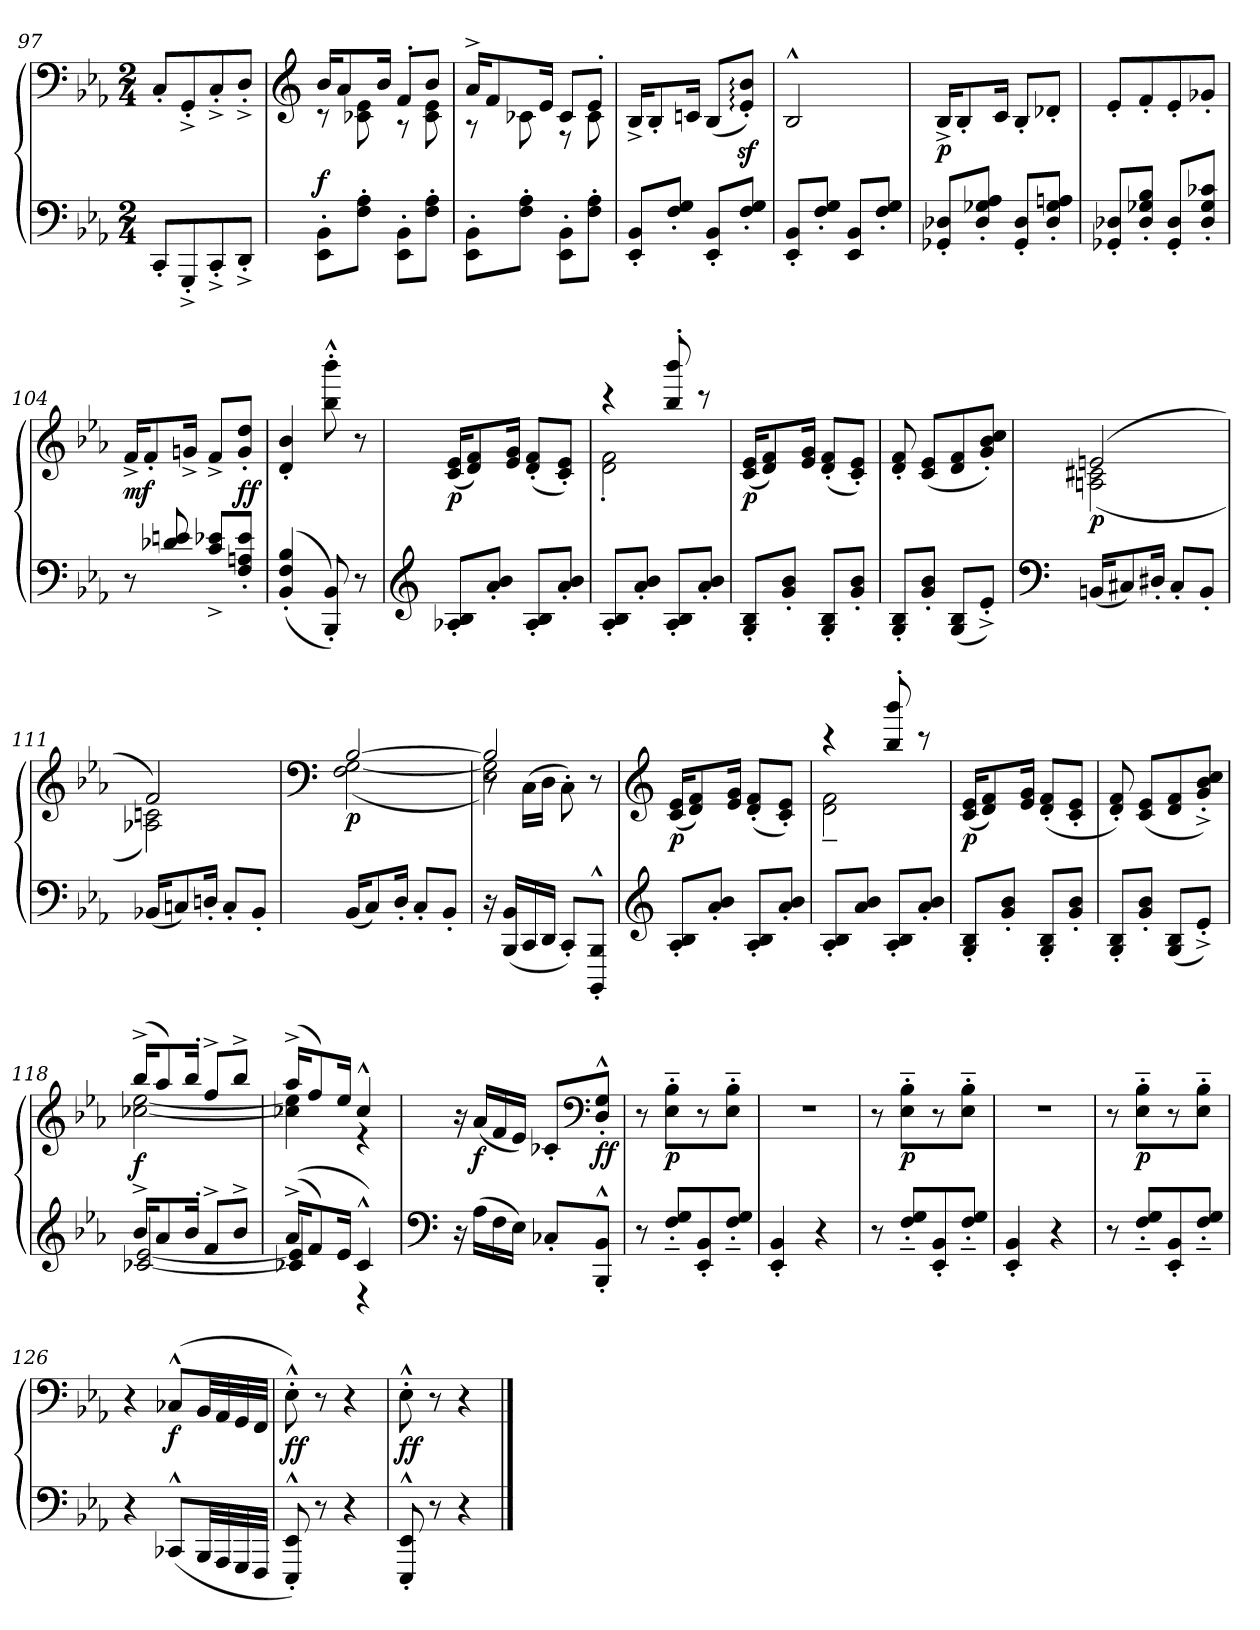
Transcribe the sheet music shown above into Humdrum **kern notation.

**kern	**kern	**dynam
*part1	*part1	*part1
*staff2	*staff1	*staff1/2
*clefF4	*clefF4	*
*k[b-e-a-]	*k[b-e-a-]	*
*E-:	*E-:	*
*M2/4	*M2/4	*
=97	=97	=97
8CC'/L	8C'/L	.
8GGG'^/	8GG'^/	.
8CC'^/	8C'^/	.
8DD'^/J	8D'^/J	.
!!LO:LB:g=z
=98	=98	=98
*	*clefG2	*
*	*^	*
!	!	!	!LO:DY:a=2
8EE-'\ 8BB-'\L	16b-/KL	8r	f
.	8a-/	.	.
8F'\ 8A-'\J	.	8c-X\ 8e-\	.
.	16b-/Jk	.	.
8EE-'\ 8BB-'\L	8f'/L	8r	.
8F'\ 8A-'\J	8b-/J	8c-\ 8e-\	.
=99	=99	=99	=99
8EE-'\ 8BB-'\L	16a-^/KL	8r	.
.	8f/	.	.
8F'\ 8A-'\J	.	8c-X\	.
.	16e-/Jk	.	.
8EE-'\ 8BB-'\L	8c-/L	8r	.
8F'\ 8A-'\J	8e-'/J	8c-\	.
*	*v	*v	*
=100	=100	=100
8EE-'/ 8BB-'/L	16B-^/KL	.
.	8B-'/	.
8F'/ 8G'/J	.	.
.	16cn/Jk	.
8EE-'/ 8BB-'/L	(<8B-/L	.
8F'/ 8G'/J	8e-z<:'/ 8b-z<:'/J)	.
=101	=101	=101
8EE-'/ 8BB-'/L	2B-^^/	.
8F'/ 8G'/J	.	.
8EE-/ 8BB-/L	.	.
8F'/ 8G'/J	.	.
!!LO:PB:g=z
=102	=102	=102
!	!	!LO:DY:b
8GG-X'/ 8D-X'/L	16B-^/KL	p
.	8B-'/	.
8D-'/ 8G-X'/ 8A-'/J	.	.
.	16c/Jk	.
8GG-'/ 8D-'/L	8B-'/L	.
8D-'/ 8G-'/ 8An'/J	8d-X'/J	.
=103	=103	=103
8GG-X'/ 8D-X'/L	8e-'/L	.
8D-'/ 8G-X'/ 8B-'/J	8f'/	.
8GG-'/ 8D-'/L	8e-'/	.
8D-'/ 8G-'/ 8c-X'/J	8g-X'/J	.
=104	=104	=104
!	!	!LO:DY:b
8r	16f^/KL	mf
.	8f'/	.
8d-X/ 8en/	.	.
.	16gn^/Jk	.
8c^/ 8e-X^/L	8f^/L	.
!	!	!LO:DY:b
8F'/ 8An'/ 8e-'/J	8g'/ 8dd'/J	ff
=105	=105	=105
(>(<4BB-'/ 4F'/ 4B-'/	4d'/ 4b-'/	.
8BBB-'/ 8BB-'/))	8bb-^^'\ 8bbb-^^'\	.
8r	8r	.
=106	=106	=106
*clefG2	*	*
!	!	!LO:DY:b
8A-X'/ 8B-'/L	(<16c/ 16e-/KL	p
.	8d/ 8f/)	.
8a-'/ 8b-'/J	.	.
.	16e-/ 16g/Jk	.
8A-'/ 8B-'/L	(<8d'/ 8f'/L	.
8a-'/ 8b-'/J	8c'/ 8e-'/J)	.
!!LO:LB:g=z
=107	=107	=107
*	*^	*
8A-'/ 8B-'/L	4r	2d'\ 2f'\	.
8a-'/ 8b-'/J	.	.	.
8A-'/ 8B-'/L	8bb-'/ 8bbb-'/	.	.
8a-'/ 8b-'/J	8r	.	.
*	*v	*v	*
=108	=108	=108
!	!	!LO:DY:b
8G'/ 8B-'/L	(<16c/ 16e-/KL	p
.	8d/ 8f/)	.
8g'/ 8b-'/J	.	.
.	16e-/ 16g/Jk	.
8G'/ 8B-'/L	(<8d'/ 8f'/L	.
8g'/ 8b-'/J	8c'/ 8e-'/J)	.
=109	=109	=109
8G'/ 8B-'/L	8d'/ 8f'/	.
8g'/ 8b-'/J	(<8c/ 8e-/L	.
(<8G/ 8B-/L	8d/ 8f/	.
8e-'^/J)	8g'/ 8b-'/ 8cc'/J)	.
=110	=110	=110
*clefF4	*	*
*	*^	*
!	!	!	!LO:DY:b
(<16BBn/KL	(>2en/	(<2An\ 2c#X\	p
8C#X/)	.	.	.
16D#X'/Jk	.	.	.
8C#'/L	.	.	.
8BB'/J	.	.	.
=111	=111	=111	=111
(<16BB-X/KL	2f/)	2A-X\ 2cn\)	.
8Cn/)	.	.	.
16Dn'/Jk	.	.	.
8C'/L	.	.	.
8BB-'/J	.	.	.
!!LO:LB:g=z	!!
=112	=112	=112	=112
*	*clefF4	*	*
!	!	!	!LO:DY:b
(<16BB-/KL	[2B-/	(<2F\ [2G\	p
8C/)	.	.	.
16D'/Jk	.	.	.
8C'/L	.	.	.
8BB-'/J	.	.	.
=113	=113	=113	=113
*	*	*^	*
16r	2B-/]	2G]\ 2E-\)	8r	.
(<16BBB-/ 16BB-/LL	.	.	.	.
16CC/	.	.	(<16C\LL	.
16DD/JJ	.	.	16D\JJ	.
!	!	!	!	!LO:DY:a=2
!	!	!	!	!LO:DY:n=1:b
8CC'/L)	.	.	8C'\)	f sf
8BBBB-^^'/ 8BBB-^^'/J	.	.	8r	.
*	*v	*v	*v	*
=114	=114	=114
*clefG2	*clefG2	*
*	*^	*
*	*	*^	*
!	!	!	!	!LO:DY:b
*	*v	*v	*v	*
8A-'/ 8B-'/L	(<16c/ 16e-/KL	p
.	8d/ 8f/)	.
8a-'/ 8b-'/J	.	.
.	16e-/ 16g/Jk	.
8A-'/ 8B-'/L	(<8d'/ 8f'/L	.
8a-'/ 8b-'/J	8c'/ 8e-'/J)	.
=115	=115	=115
*	*^	*
8A-'/ 8B-'/L	4r	2d~\ 2f~\	.
8a-/ 8b-/J	.	.	.
8A-'/ 8B-'/L	8bb-'/ 8bbb-'/	.	.
8a-'/ 8b-'/J	8r	.	.
*	*v	*v	*
=116	=116	=116
!	!	!LO:DY:b
8G'/ 8B-'/L	(<16c/ 16e-/KL	p
.	8d/ 8f/)	.
8g'/ 8b-'/J	.	.
.	16e-/ 16g/Jk	.
8G'/ 8B-'/L	(<8d'/ 8f'/L	.
8g'/ 8b-'/J	8c'/ 8e-'/J	.
!!LO:LB:g=z
=117	=117	=117
8G'/ 8B-'/L	8d'/ 8f'/)	.
8g'/ 8b-'/J	(<8c/ 8e-/L	.
(<8G/ 8B-/L	8d/ 8f/	.
8e-'^/J)	8g'^/ 8b-'^/ 8cc'^/J)	.
=118	=118	=118
*^	*^	*
!	!	!	!	!LO:DY:b
16b-^/KL	[2c-X/ [2e-/	(>16bb-^/KL	[2cc-X\ [2ee-\	f
8a-/	.	8aa-/)	.	.
16b-'/Jk	.	16bb-'/Jk	.	.
8f^/L	.	8ff^/L	.	.
8b-^/J	.	8bb-^/J	.	.
=119	=119	=119	=119	=119
(>(>16a-^/KL	4c-X]/ 4e-]/	(>16aa-^/KL	4cc-X]\ 4ee-]\	.
8f/)	.	8ff/)	.	.
16e-/Jk	.	16ee-/Jk	.	.
4c-^^/)	4r	4cc-^^/	4r	.
*v	*v	*	*	*
*	*v	*v	*
=120	=120	=120
*clefF4	*	*
16r	16r	.
!	!	!LO:DY:b
(>16A-\LL	(<16a-/LL	f
16F\	16f/	.
16E-\JJ)	16e-/JJ)	.
8C-X'/L	8c-X'/L	.
*	*clefF4	*
!	!	!LO:DY:b
8BBB-^^>'/ 8BB-^^>'/J	8D^^>'/ 8G^^>'/J	ff
=121	=121	=121
8r	8r	.
!	!	!LO:DY:b
8F'~/ 8G'~/L	8E-'~\ 8B-'~\L	p
8EE-'/ 8BB-'/	8r	.
8F'~/ 8G'~/J	8E-'~\ 8B-'~\J	.
=122	=122	=122
4EE-'/ 4BB-'/	2r	.
4r	.	.
!!LO:LB:g=z
=123	=123	=123
8r	8r	.
!	!	!LO:DY:b
8F'~/ 8G'~/L	8E-'~\ 8B-'~\L	p
8EE-'/ 8BB-'/	8r	.
8F'~/ 8G'~/J	8E-'~\ 8B-'~\J	.
=124	=124	=124
4EE-'/ 4BB-'/	2r	.
4r	.	.
=125	=125	=125
8r	8r	.
!	!	!LO:DY:b
8F'~/ 8G'~/L	8E-'~\ 8B-'~\L	p
8EE-'/ 8BB-'/	8r	.
8F'~/ 8G'~/J	8E-'~\ 8B-'~\J	.
=126	=126	=126
4r	4r	.
!	!	!LO:DY:b
(<8CC-X^^>/L	(<8C-X^^>/L	f
32BBB-/LL	32BB-/LL	.
32AAA-/	32AA-/	.
32GGG/	32GG/	.
32FFF/JJJ	32FF/JJJ	.
=127	=127	=127
!	!	!LO:DY:b
8EEE-^^>'/ 8EE-^^>'/)	8E-^^>'\)	ff
8r	8r	.
4r	4r	.
=128	=128	=128
!	!	!LO:DY:b
8EEE-^^>'/ 8EE-^^>'/	8E-^^>'\	ff
8r	8r	.
4r	4r	.
==	==	==
*-	*-	*-
